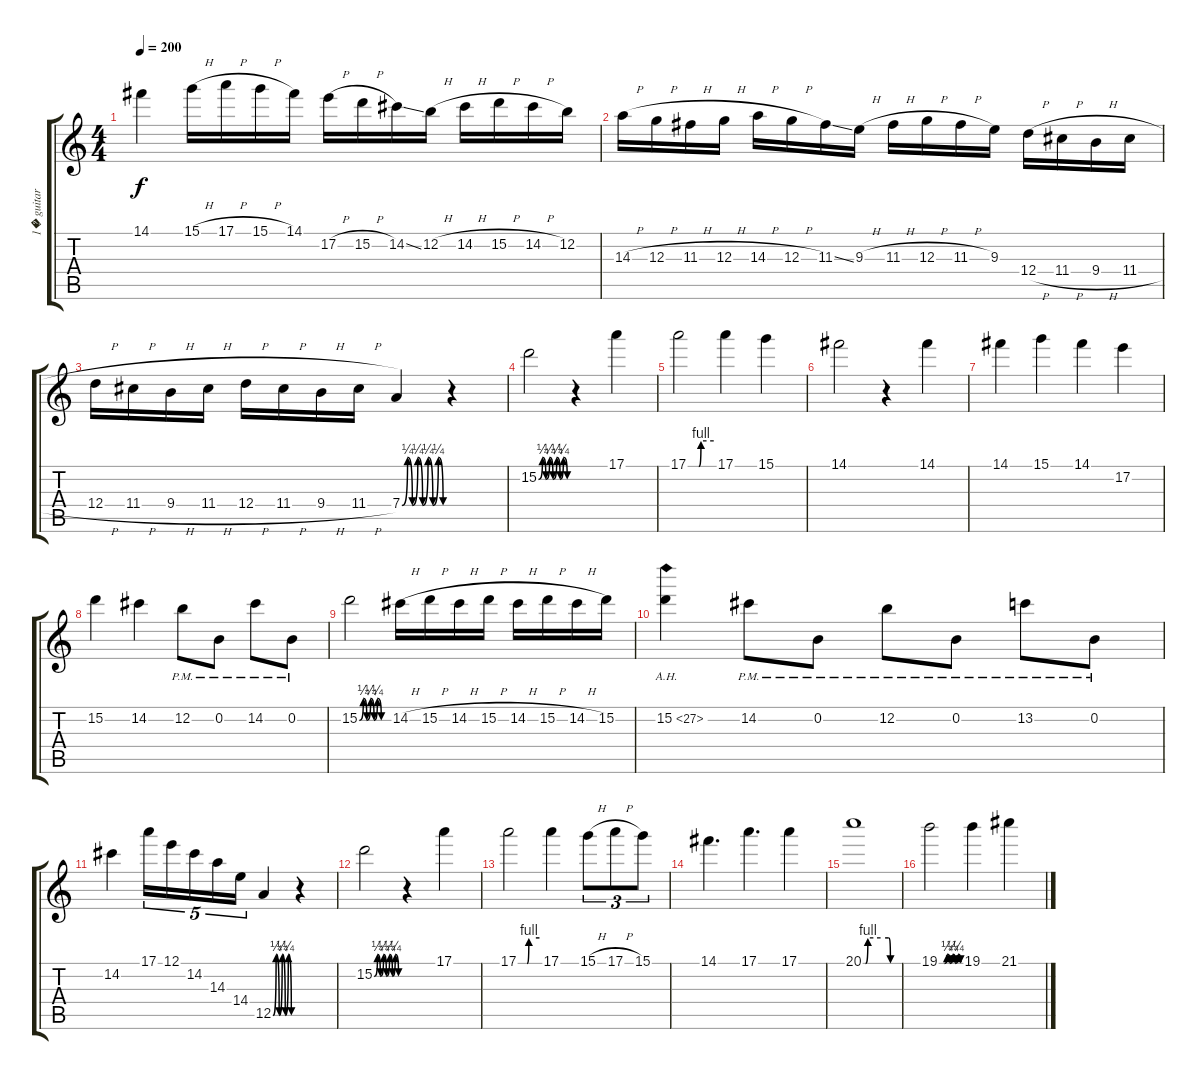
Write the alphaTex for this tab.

\track ("1� guitar" "1� guitar") {instrument distortionguitar}
\staff {score tabs}
\tuning (E4 B3 G3 D3 A2 E2) {hide}
\ts (4 4)
\tempo 200
\clef g2
\ks c
14.1.4{dy f} 15.1{h}.16 17.1{h}.16 15.1{h}.16 14.1.16 17.2{h}.16 15.2{h}.16 14.2{ss}.16 12.2{h}.16 14.2{h}.16 15.2{h}.16 14.2{h}.16 12.2.16 |
14.3{h}.16 12.3{h}.16 11.3{h}.16 12.3{h}.16 14.3{h}.16 12.3{h}.16 11.3{ss}.16 9.3{h}.16 11.3{h}.16 12.3{h}.16 11.3{h}.16 9.3.16 12.4{h}.16 11.4{h}.16 9.4{h}.16 11.4{h}.16 |
12.4{h}.16 11.4{h}.16 9.4{h}.16 11.4{h}.16 12.4{h}.16 11.4{h}.16 9.4{h}.16 11.4{h}.16 7.4{be (custom 0 0 8 1 15 0 23 1 30 0 38 1 45 0 53 1 60 0)}.4 r.4 |
15.2{be (custom 0 0 8 1 15 0 23 1 30 0 38 1 45 0 52 1 60 0)}.2 r.4 17.1.4 |
17.1{be (custom 0 0 25 0 30 4 60 4)}.2 17.1.4 15.1.4 |
14.1.2 r.4 14.1.4 |
14.1.4 15.1.4 14.1.4 17.2.4 |
15.2.4 14.2.4 12.2{pm}.8 0.2{pm}.8 14.2{pm}.8 0.2{pm}.8 |
15.2{be (custom 0 0 8 1 15 0 23 1 30 0 37 1 45 0 60 0)}.2 14.2{h}.16 15.2{h}.16 14.2{h}.16 15.2{h}.16 14.2{h}.16 15.2{h}.16 14.2{h}.16 15.2.16 |
15.2{ah 12}.4 14.2{pm}.8 0.2{pm}.8 12.2{pm}.8 0.2{pm}.8 13.2{pm}.8 0.2{pm}.8 |
14.2.4 17.1.16{tu (5 4)} 12.1.16{tu (5 4)} 14.2.16{tu (5 4)} 14.3.16{tu (5 4)} 14.4.16{tu (5 4)} 12.5{be (custom 0 0 10 1 20 0 30 1 40 0 50 1 60 0)}.4 r.4 |
15.2{be (custom 0 0 8 1 15 0 23 1 30 0 38 1 45 0 52 1 60 0)}.2 r.4 17.1.4 |
17.1{be (custom 0 0 25 0 30 4 60 4)}.2 17.1.4 15.1{h}.8{tu (3 2)} 17.1{h}.8{tu (3 2)} 15.1.8{tu (3 2)} |
14.1.4{d} 17.1.4{d} 17.1.4 |
20.1{be (custom 0 0 4 0 8 4 30 4 44 4 47 0 60 0)}.1 |
19.1{be (custom 0 0 15 0 22 1 30 0 38 1 45 0 53 1 60 0)}.2 19.1.4 21.1.4
